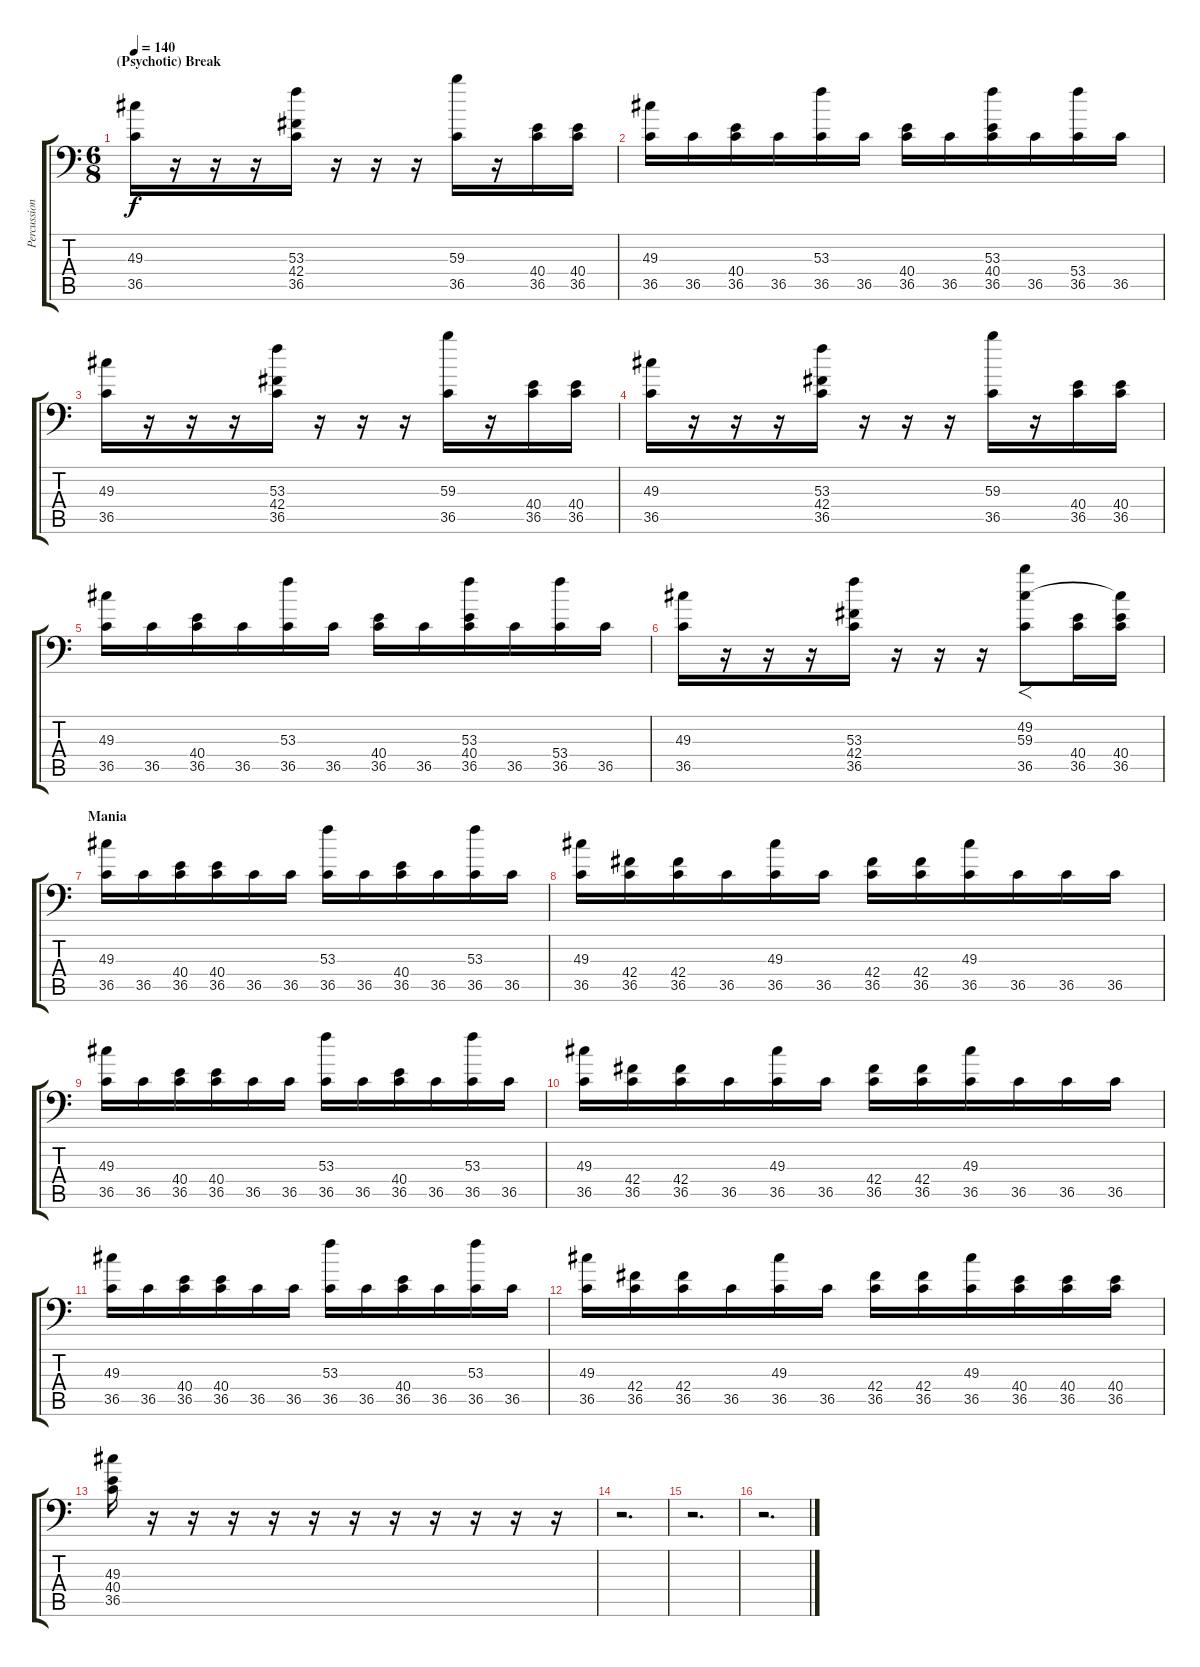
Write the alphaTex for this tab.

\track ("Percussion" "Percussion") {instrument acousticgrandpiano}
\staff {score tabs}
\tuning (C-1 C-1 C-1 C-1 C-1 C-1) {hide}
\ts (6 8)
\section ("" "(Psychotic) Break")
\tempo 140
\clef f4
\ks c
(49.3 36.5).16{dy f} r.16 r.16 r.16 (53.3 42.4 36.5).16 r.16 r.16 r.16 (59.3 36.5).16 r.16 (40.4 36.5).16 (40.4 36.5).16 |
(49.3 36.5).16 36.5.16 (40.4 36.5).16 36.5.16 (53.3 36.5).16 36.5.16 (40.4 36.5).16 36.5.16 (53.3 40.4 36.5).16 36.5.16 (53.4 36.5).16 36.5.16 |
(49.3 36.5).16 r.16 r.16 r.16 (53.3 42.4 36.5).16 r.16 r.16 r.16 (59.3 36.5).16 r.16 (40.4 36.5).16 (40.4 36.5).16 |
(49.3 36.5).16 r.16 r.16 r.16 (53.3 42.4 36.5).16 r.16 r.16 r.16 (59.3 36.5).16 r.16 (40.4 36.5).16 (40.4 36.5).16 |
(49.3 36.5).16 36.5.16 (40.4 36.5).16 36.5.16 (53.3 36.5).16 36.5.16 (40.4 36.5).16 36.5.16 (53.3 40.4 36.5).16 36.5.16 (53.4 36.5).16 36.5.16 |
(49.3 36.5).16 r.16 r.16 r.16 (53.3 42.4 36.5).16 r.16 r.16 r.16 (49.2 59.3 36.5).8{f} (40.4 36.5).16 (49.2{t} 40.4 36.5).16 |
\section ("" "Mania")
(49.3 36.5).16 36.5.16 (40.4 36.5).16 (40.4 36.5).16 36.5.16 36.5.16 (53.3 36.5).16 36.5.16 (40.4 36.5).16 36.5.16 (53.3 36.5).16 36.5.16 |
(49.3 36.5).16 (42.4 36.5).16 (42.4 36.5).16 36.5.16 (49.3 36.5).16 36.5.16 (42.4 36.5).16 (42.4 36.5).16 (49.3 36.5).16 36.5.16 36.5.16 36.5.16 |
(49.3 36.5).16 36.5.16 (40.4 36.5).16 (40.4 36.5).16 36.5.16 36.5.16 (53.3 36.5).16 36.5.16 (40.4 36.5).16 36.5.16 (53.3 36.5).16 36.5.16 |
(49.3 36.5).16 (42.4 36.5).16 (42.4 36.5).16 36.5.16 (49.3 36.5).16 36.5.16 (42.4 36.5).16 (42.4 36.5).16 (49.3 36.5).16 36.5.16 36.5.16 36.5.16 |
(49.3 36.5).16 36.5.16 (40.4 36.5).16 (40.4 36.5).16 36.5.16 36.5.16 (53.3 36.5).16 36.5.16 (40.4 36.5).16 36.5.16 (53.3 36.5).16 36.5.16 |
(49.3 36.5).16 (42.4 36.5).16 (42.4 36.5).16 36.5.16 (49.3 36.5).16 36.5.16 (42.4 36.5).16 (42.4 36.5).16 (49.3 36.5).16 (40.4 36.5).16 (40.4 36.5).16 (40.4 36.5).16 |
(49.3 40.4 36.5).16 r.16 r.16 r.16 r.16 r.16 r.16 r.16 r.16 r.16 r.16 r.16 |
r.2{d} |
r.2{d} |
r.2{d}
